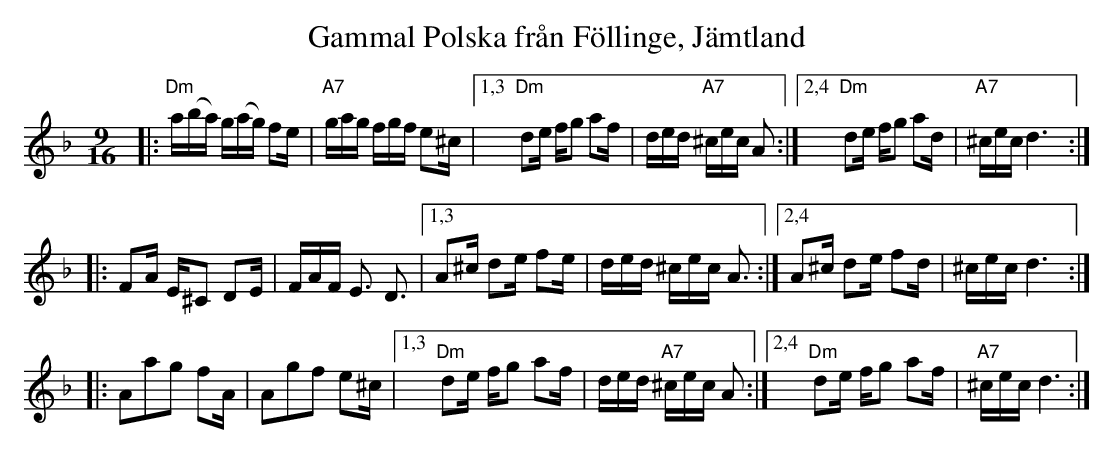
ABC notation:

X:1
T: Gammal Polska från Föllinge, Jämtland
M: 9/16
L: 1/16
K: Dm
|: "Dm"a(ba) g(ag) f2e | "A7"gag fgf e2^c \\
|1,3 "Dm"d2e fg2 a2f | ded "A7"^cec A2 :|2,4 "Dm"d2e fg2 a2d | "A7"^cec d6 :|
|:  F2A E^C2 D2E | FAF E3 D3 |1,3 A2^c d2e f2e \\
| ded ^cec A3 :|2,4 A2^c d2e f2d | ^cec d6 :|
|: A2a2g2 f2A | A2g2f2 e2^c \\
|1,3 "Dm"d2e fg2 a2f | ded "A7"^cec A2 :|2,4 "Dm"d2e fg2 a2f | "A7"^cec d6 :|
